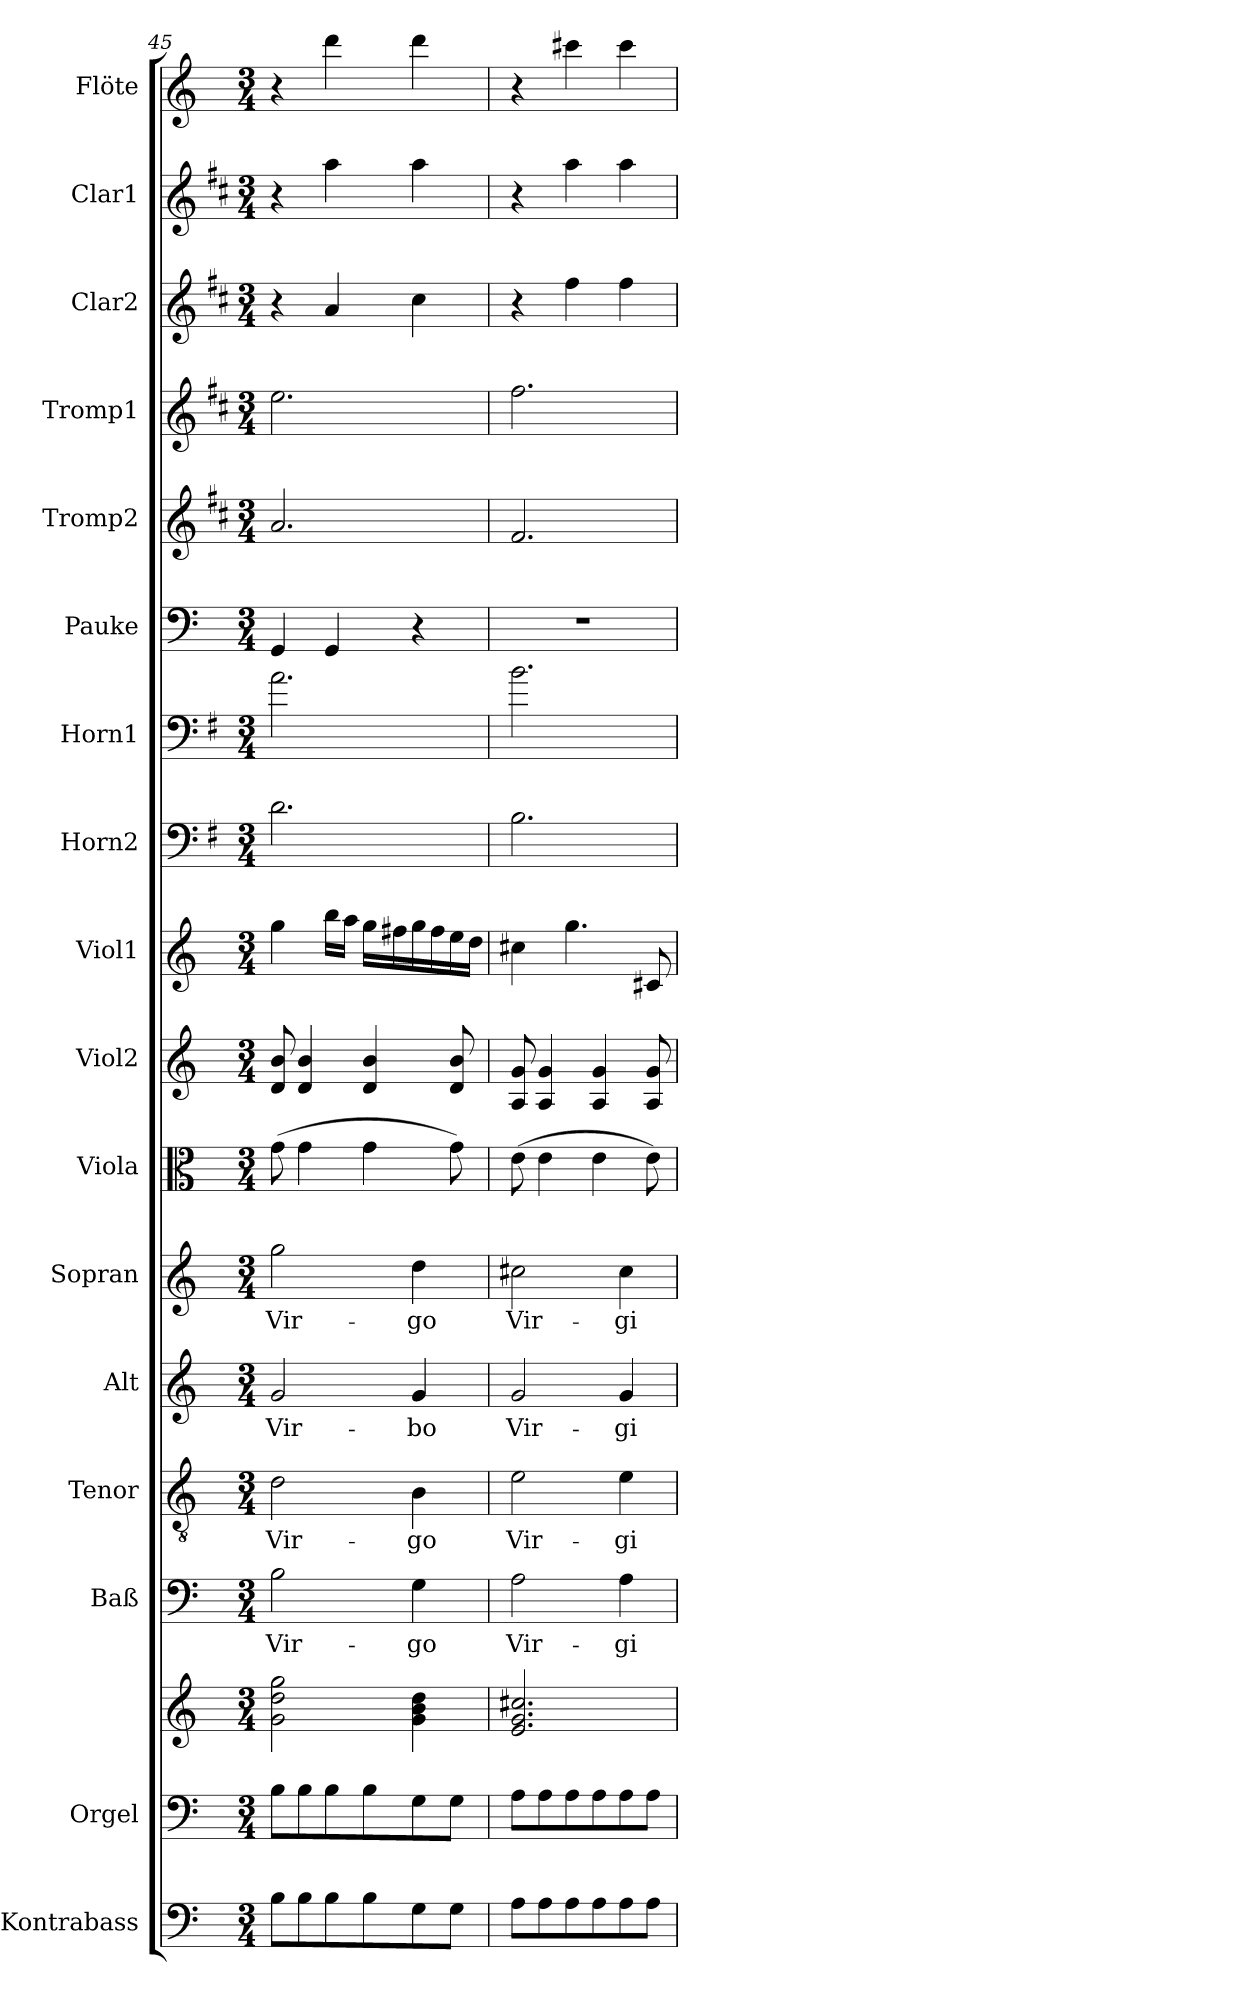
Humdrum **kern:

**kern	**kern	**kern	**kern	**text	**kern	**text	**kern	**text	**kern	**text	**kern	**kern	**kern	**kern	**kern	**kern	**kern	**kern	**kern	**kern	**kern
*part17	*part16	*part16	*part15	*part15	*part14	*part14	*part13	*part13	*part12	*part12	*part11	*part10	*part9	*part8	*part7	*part6	*part5	*part4	*part3	*part2	*part1
*staff18	*staff17	*staff16	*staff15	*staff15	*staff14	*staff14	*staff13	*staff13	*staff12	*staff12	*staff11	*staff10	*staff9	*staff8	*staff7	*staff6	*staff5	*staff4	*staff3	*staff2	*staff1
*I"Kontrabass	*I"Orgel	*	*I"Baß	*	*I"Tenor	*	*I"Alt	*	*I"Sopran	*	*I"Viola	*I"Viol2	*I"Viol1	*I"Horn2	*I"Horn1	*I"Pauke	*I"Tromp2	*I"Tromp1	*I"Clar2	*I"Clar1	*I"Flöte
*I'Kb	*	*	*I'B	*	*I'T	*	*I'A	*	*I'S	*	*I'Vla	*I'Vl2	*I'Vl1	*I'Hr2	*I'Hr1	*I'Pk	*I'Tr2	*I'Tr1	*I'Cl2	*I'Cl1	*I'Fl
*clefF4	*clefF4	*clefG2	*clefF4	*	*clefGv2	*	*clefG2	*	*clefG2	*	*clefC3	*clefG2	*clefG2	*clefF4	*clefF4	*clefF4	*clefG2	*clefG2	*clefG2	*clefG2	*clefG2
*ITrd7c12	*	*	*	*	*	*	*	*	*	*	*	*	*	*ITrd4c7	*ITrd4c7	*	*ITrd1c2	*ITrd1c2	*ITrd1c2	*ITrd1c2	*
*k[]	*k[]	*k[]	*k[]	*	*k[]	*	*k[]	*	*k[]	*	*k[]	*k[]	*k[]	*k[]	*k[]	*k[]	*k[]	*k[]	*k[]	*k[]	*k[]
*C:	*C:	*C:	*C:	*	*C:	*	*C:	*	*C:	*	*C:	*C:	*C:	*C:	*C:	*C:	*C:	*C:	*C:	*C:	*C:
*M3/4	*M3/4	*M3/4	*M3/4	*	*M3/4	*	*M3/4	*	*M3/4	*	*M3/4	*M3/4	*M3/4	*M3/4	*M3/4	*M3/4	*M3/4	*M3/4	*M3/4	*M3/4	*M3/4
=45	=45	=45	=45	=45	=45	=45	=45	=45	=45	=45	=45	=45	=45	=45	=45	=45	=45	=45	=45	=45	=45
!	!	!	!	!LO:LY:b	!	!LO:LY:b	!	!LO:LY:b	!	!LO:LY:b	!	!	!	!	!	!	!	!	!	!	!
8BB\L	8B\L	2g\ 2dd\ 2gg\	2B\	Vir-	2d\	Vir-	2g/	Vir-	2gg\	Vir-	(>8g\	8d/ 8b/	4gg\	2.G\	2.d\	4GG/	2.g/	2.dd\	4r	4r	4r
8BB\	8B\	.	.	.	.	.	.	.	.	.	4g\	4d/ 4b/	.	.	.	.	.	.	.	.	.
8BB\	8B\	.	.	.	.	.	.	.	.	.	.	.	16bb\LL	.	.	4GG/	.	.	4g/	4gg\	4ddd\
.	.	.	.	.	.	.	.	.	.	.	.	.	16aa\JJ	.	.	.	.	.	.	.	.
8BB\	8B\	.	.	.	.	.	.	.	.	.	4g\	4d/ 4b/	16gg\LL	.	.	.	.	.	.	.	.
.	.	.	.	.	.	.	.	.	.	.	.	.	16ff#X\	.	.	.	.	.	.	.	.
!	!	!	!	!LO:LY:b	!	!LO:LY:b	!	!LO:LY:b	!	!LO:LY:b	!	!	!	!	!	!	!	!	!	!	!
8GG\	8G\	4g\ 4b\ 4dd\	4G\	-go	4B\	-go	4g/	-bo	4dd\	-go	.	.	16gg\	.	.	4r	.	.	4b\	4gg\	4ddd\
.	.	.	.	.	.	.	.	.	.	.	.	.	16ff#\	.	.	.	.	.	.	.	.
8GG\J	8G\J	.	.	.	.	.	.	.	.	.	8g\)	8d/ 8b/	16ee\	.	.	.	.	.	.	.	.
.	.	.	.	.	.	.	.	.	.	.	.	.	16dd\JJ	.	.	.	.	.	.	.	.
=46	=46	=46	=46	=46	=46	=46	=46	=46	=46	=46	=46	=46	=46	=46	=46	=46	=46	=46	=46	=46	=46
!	!	!	!	!LO:LY:b	!	!LO:LY:b	!	!LO:LY:b	!	!LO:LY:b	!	!	!	!	!	!	!	!	!	!	!
8AA\L	8A\L	2.e/ 2.g/ 2.cc#X/	2A\	Vir-	2e\	Vir-	2g/	Vir-	2cc#X\	Vir-	(>8e\	8A/ 8g/	4cc#X\	2.E\	2.e\	2.r	2.e/	2.ee\	4r	4r	4r
8AA\	8A\	.	.	.	.	.	.	.	.	.	4e\	4A/ 4g/	.	.	.	.	.	.	.	.	.
8AA\	8A\	.	.	.	.	.	.	.	.	.	.	.	4.gg\	.	.	.	.	.	4ee\	4gg\	4ccc#X\
8AA\	8A\	.	.	.	.	.	.	.	.	.	4e\	4A/ 4g/	.	.	.	.	.	.	.	.	.
!	!	!	!	!LO:LY:b	!	!LO:LY:b	!	!LO:LY:b	!	!LO:LY:b	!	!	!	!	!	!	!	!	!	!	!
8AA\	8A\	.	4A\	-gi-	4e\	-gi-	4g/	-gi-	4cc#\	-gi-	.	.	.	.	.	.	.	.	4ee\	4gg\	4ccc#\
8AA\J	8A\J	.	.	.	.	.	.	.	.	.	8e\)	8A/ 8g/	8c#X/	.	.	.	.	.	.	.	.
=	=	=	=	=	=	=	=	=	=	=	=	=	=	=	=	=	=	=	=	=	=
*-	*-	*-	*-	*-	*-	*-	*-	*-	*-	*-	*-	*-	*-	*-	*-	*-	*-	*-	*-	*-	*-
